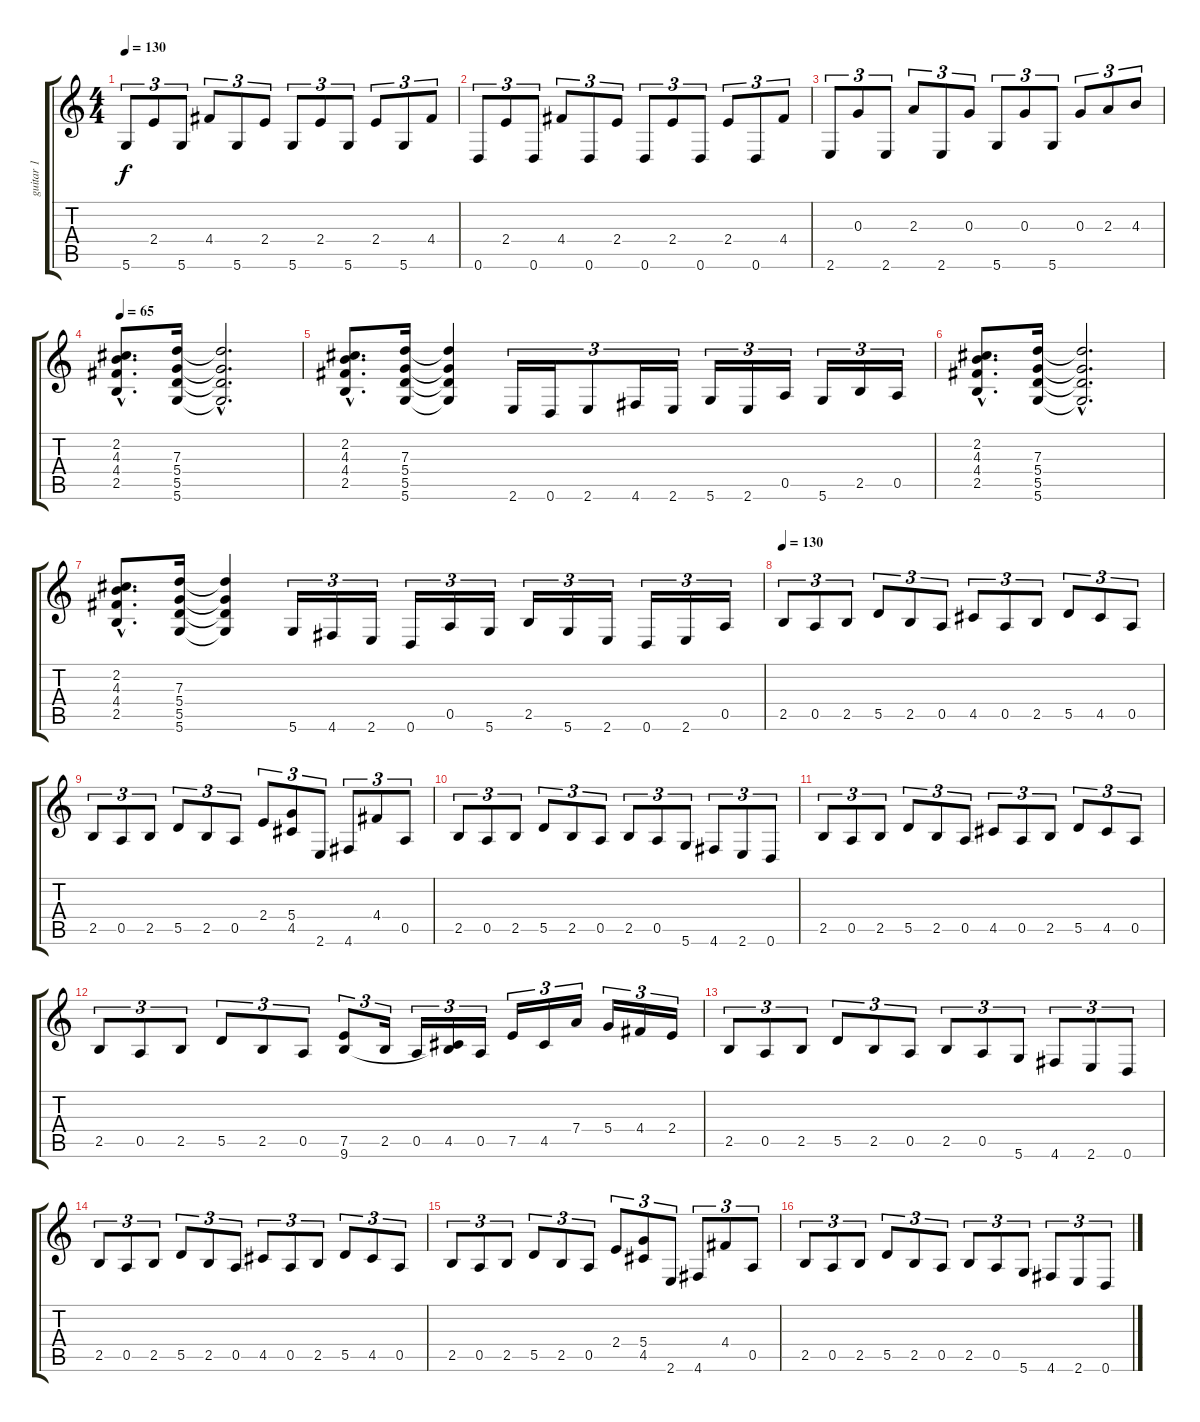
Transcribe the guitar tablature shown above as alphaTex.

\track ("guitar 1" "guitar 1") {instrument overdrivenguitar}
\staff {score tabs}
\tuning (E4 B3 G3 D3 A2 D2) {hide}
\ts (4 4)
\tempo 130
\clef g2
\ks c
5.6.8{tu (3 2) dy f} 2.4.8{tu (3 2)} 5.6.8{tu (3 2)} 4.4.8{tu (3 2)} 5.6.8{tu (3 2)} 2.4.8{tu (3 2)} 5.6.8{tu (3 2)} 2.4.8{tu (3 2)} 5.6.8{tu (3 2)} 2.4.8{tu (3 2)} 5.6.8{tu (3 2)} 4.4.8{tu (3 2)} |
0.6.8{tu (3 2)} 2.4.8{tu (3 2)} 0.6.8{tu (3 2)} 4.4.8{tu (3 2)} 0.6.8{tu (3 2)} 2.4.8{tu (3 2)} 0.6.8{tu (3 2)} 2.4.8{tu (3 2)} 0.6.8{tu (3 2)} 2.4.8{tu (3 2)} 0.6.8{tu (3 2)} 4.4.8{tu (3 2)} |
2.6.8{tu (3 2)} 0.3.8{tu (3 2)} 2.6.8{tu (3 2)} 2.3.8{tu (3 2)} 2.6.8{tu (3 2)} 0.3.8{tu (3 2)} 5.6.8{tu (3 2)} 0.3.8{tu (3 2)} 5.6.8{tu (3 2)} 0.3.8{tu (3 2)} 2.3.8{tu (3 2)} 4.3.8{tu (3 2)} |
\tempo 65
(2.2{hac} 4.3{hac} 4.4{hac} 2.5{hac}).8{d} (7.3 5.4 5.5 5.6).16 (7.3{hac t} 5.4{hac t} 5.5{hac t} 5.6{hac t}).2{d} |
(2.2{hac} 4.3{hac} 4.4{hac} 2.5{hac}).8{d} (7.3 5.4 5.5 5.6).16 (7.3{t} 5.4{t} 5.5{t} 5.6{t}).4 2.6.16{tu (3 2)} 0.6.16{tu (3 2)} 2.6.8{tu (3 2)} 4.6.16{tu (3 2)} 2.6.16{tu (3 2)} 5.6.16{tu (3 2)} 2.6.16{tu (3 2)} 0.5.16{tu (3 2)} 5.6.16{tu (3 2)} 2.5.16{tu (3 2)} 0.5.16{tu (3 2)} |
(2.2{hac} 4.3{hac} 4.4{hac} 2.5{hac}).8{d} (7.3 5.4 5.5 5.6).16 (7.3{hac t} 5.4{hac t} 5.5{hac t} 5.6{hac t}).2{d} |
(2.2{hac} 4.3{hac} 4.4{hac} 2.5{hac}).8{d} (7.3 5.4 5.5 5.6).16 (7.3{t} 5.4{t} 5.5{t} 5.6{t}).4 5.6.16{tu (3 2)} 4.6.16{tu (3 2)} 2.6.16{tu (3 2)} 0.6.16{tu (3 2)} 0.5.16{tu (3 2)} 5.6.16{tu (3 2)} 2.5.16{tu (3 2)} 5.6.16{tu (3 2)} 2.6.16{tu (3 2)} 0.6.16{tu (3 2)} 2.6.16{tu (3 2)} 0.5.16{tu (3 2)} |
\tempo 130
2.5.8{tu (3 2)} 0.5.8{tu (3 2)} 2.5.8{tu (3 2)} 5.5.8{tu (3 2)} 2.5.8{tu (3 2)} 0.5.8{tu (3 2)} 4.5.8{tu (3 2)} 0.5.8{tu (3 2)} 2.5.8{tu (3 2)} 5.5.8{tu (3 2)} 4.5.8{tu (3 2)} 0.5.8{tu (3 2)} |
2.5.8{tu (3 2)} 0.5.8{tu (3 2)} 2.5.8{tu (3 2)} 5.5.8{tu (3 2)} 2.5.8{tu (3 2)} 0.5.8{tu (3 2)} 2.4.8{tu (3 2)} (5.4 4.5).8{tu (3 2)} 2.6.8{tu (3 2)} 4.6.8{tu (3 2)} 4.4.8{tu (3 2)} 0.5.8{tu (3 2)} |
2.5.8{tu (3 2)} 0.5.8{tu (3 2)} 2.5.8{tu (3 2)} 5.5.8{tu (3 2)} 2.5.8{tu (3 2)} 0.5.8{tu (3 2)} 2.5.8{tu (3 2)} 0.5.8{tu (3 2)} 5.6.8{tu (3 2)} 4.6.8{tu (3 2)} 2.6.8{tu (3 2)} 0.6.8{tu (3 2)} |
2.5.8{tu (3 2)} 0.5.8{tu (3 2)} 2.5.8{tu (3 2)} 5.5.8{tu (3 2)} 2.5.8{tu (3 2)} 0.5.8{tu (3 2)} 4.5.8{tu (3 2)} 0.5.8{tu (3 2)} 2.5.8{tu (3 2)} 5.5.8{tu (3 2)} 4.5.8{tu (3 2)} 0.5.8{tu (3 2)} |
2.5.8{tu (3 2)} 0.5.8{tu (3 2)} 2.5.8{tu (3 2)} 5.5.8{tu (3 2)} 2.5.8{tu (3 2)} 0.5.8{tu (3 2)} (7.5 9.6).8{tu (3 2)} 2.5.16{tu (3 2)} 0.5.16{tu (3 2)} (4.5 9.6{t}).16{tu (3 2)} 0.5.16{tu (3 2)} 7.5.16{tu (3 2)} 4.5.16{tu (3 2)} 7.4.16{tu (3 2)} 5.4.16{tu (3 2)} 4.4.16{tu (3 2)} 2.4.16{tu (3 2)} |
2.5.8{tu (3 2)} 0.5.8{tu (3 2)} 2.5.8{tu (3 2)} 5.5.8{tu (3 2)} 2.5.8{tu (3 2)} 0.5.8{tu (3 2)} 2.5.8{tu (3 2)} 0.5.8{tu (3 2)} 5.6.8{tu (3 2)} 4.6.8{tu (3 2)} 2.6.8{tu (3 2)} 0.6.8{tu (3 2)} |
2.5.8{tu (3 2)} 0.5.8{tu (3 2)} 2.5.8{tu (3 2)} 5.5.8{tu (3 2)} 2.5.8{tu (3 2)} 0.5.8{tu (3 2)} 4.5.8{tu (3 2)} 0.5.8{tu (3 2)} 2.5.8{tu (3 2)} 5.5.8{tu (3 2)} 4.5.8{tu (3 2)} 0.5.8{tu (3 2)} |
2.5.8{tu (3 2)} 0.5.8{tu (3 2)} 2.5.8{tu (3 2)} 5.5.8{tu (3 2)} 2.5.8{tu (3 2)} 0.5.8{tu (3 2)} 2.4.8{tu (3 2)} (5.4 4.5).8{tu (3 2)} 2.6.8{tu (3 2)} 4.6.8{tu (3 2)} 4.4.8{tu (3 2)} 0.5.8{tu (3 2)} |
2.5.8{tu (3 2)} 0.5.8{tu (3 2)} 2.5.8{tu (3 2)} 5.5.8{tu (3 2)} 2.5.8{tu (3 2)} 0.5.8{tu (3 2)} 2.5.8{tu (3 2)} 0.5.8{tu (3 2)} 5.6.8{tu (3 2)} 4.6.8{tu (3 2)} 2.6.8{tu (3 2)} 0.6.8{tu (3 2)}
